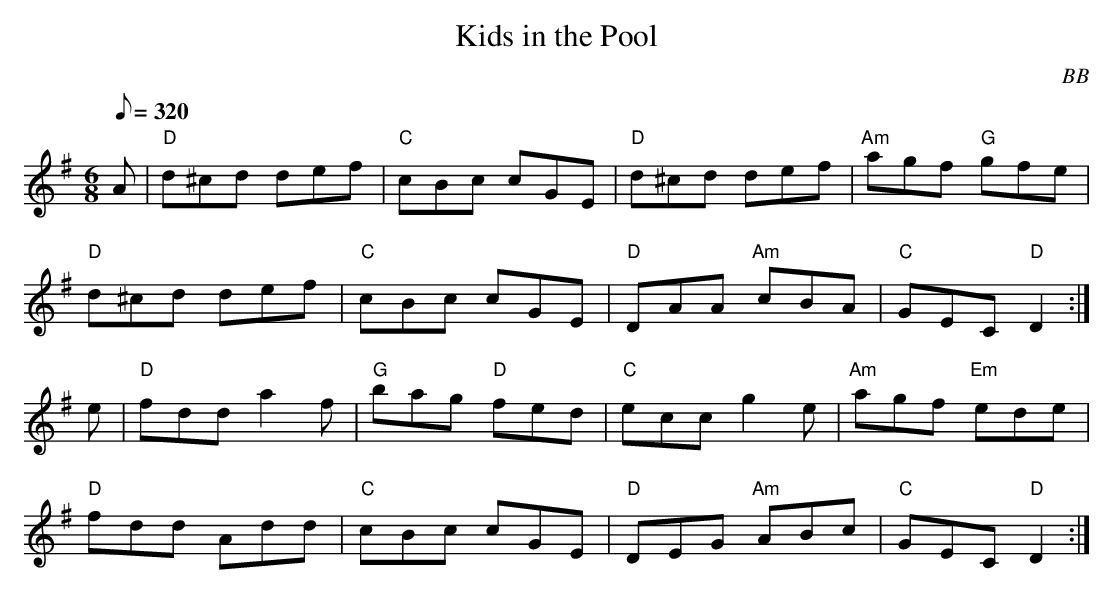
X:1
T: Kids in the Pool
C: BB
Q: 1/8=320
M: 6/8
L: 1/8
K: Dmix
A | "D"d^cd def | "C"cBc cGE | "D"d^cd def | "Am"agf "G"gfe |
"D"d^cd def | "C"cBc cGE | "D"DAA "Am"cBA | "C"GEC "D"D2 :|
e |"D"fdd a2 f | "G"bag "D"fed | "C"ecc g2 e | "Am"agf "Em"ede |
"D"fdd Add | "C"cBc cGE | "D"DEG "Am"ABc | "C"GEC "D"D2 :|
